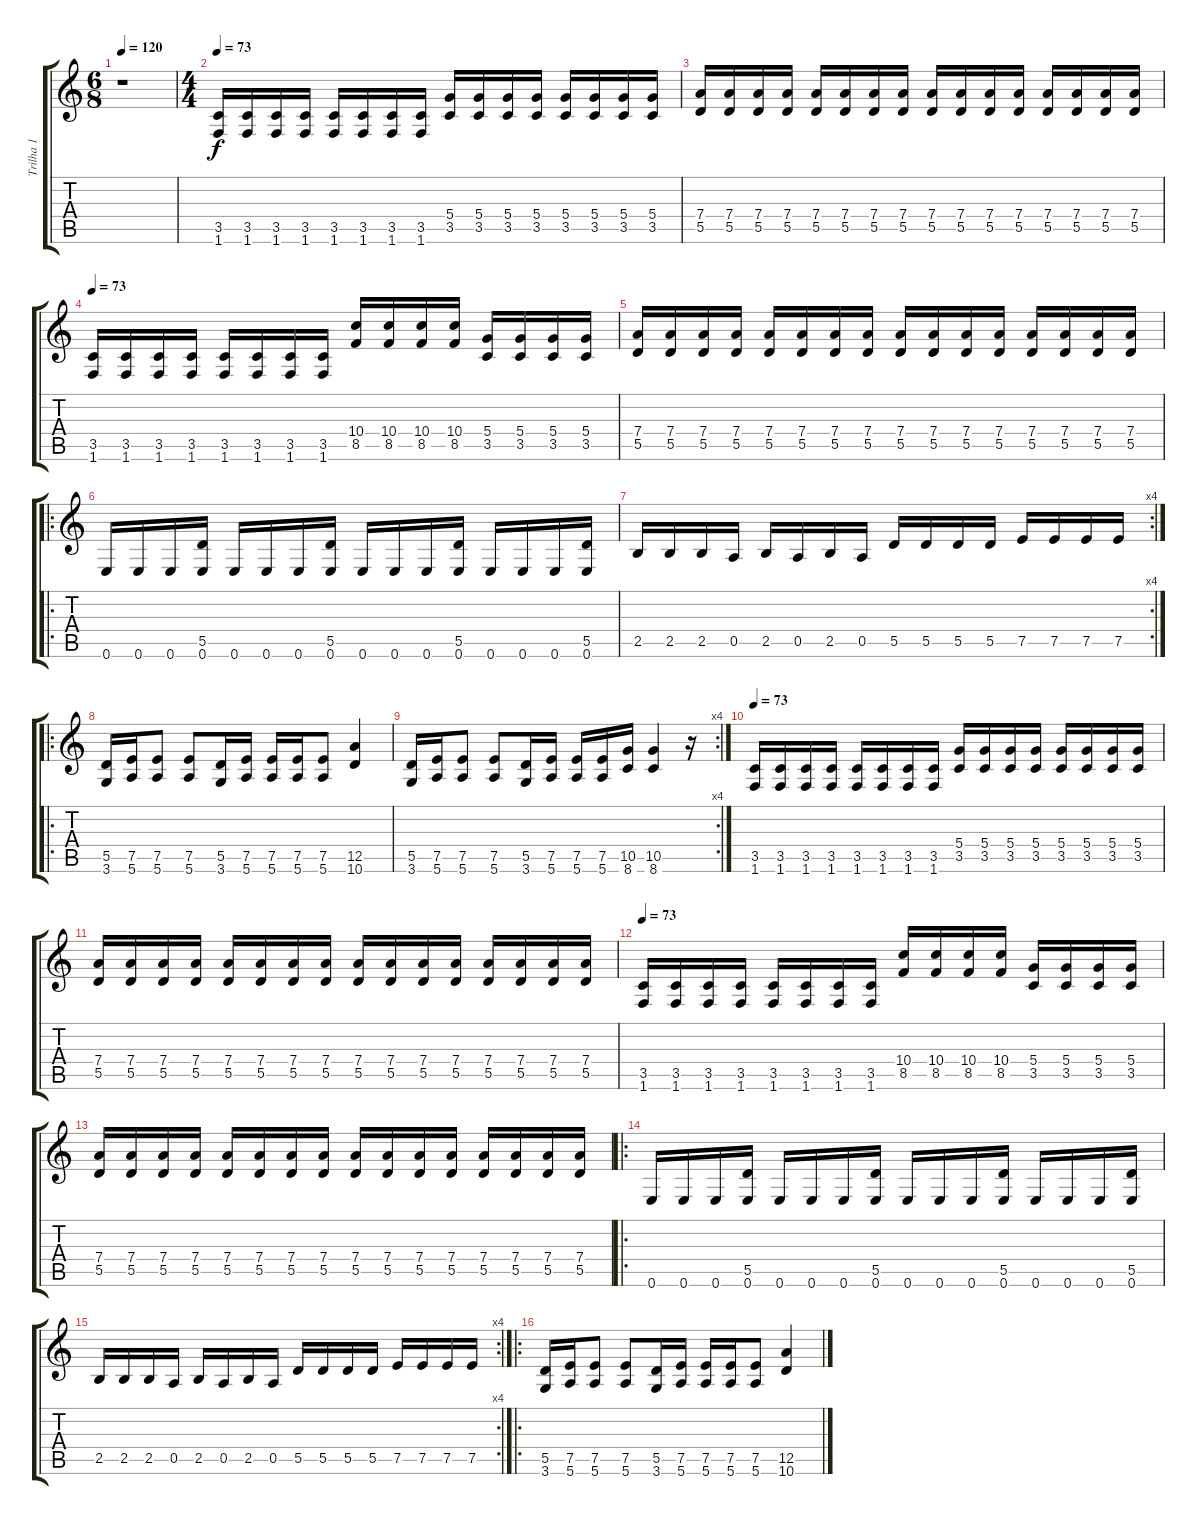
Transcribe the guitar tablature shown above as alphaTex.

\track ("Trilha 1" "Trilha 1") {instrument overdrivenguitar}
\staff {score tabs}
\tuning (E4 B3 G3 D3 A2 E2) {hide}
\ts (6 8)
\tempo 120
\clef g2
\ks c
r.1{dy f instrument overdrivenguitar} |
\ts (4 4)
\tempo 73
(3.5 1.6).16 (3.5 1.6).16 (3.5 1.6).16 (3.5 1.6).16 (3.5 1.6).16 (3.5 1.6).16 (3.5 1.6).16 (3.5 1.6).16 (5.4 3.5).16 (5.4 3.5).16 (5.4 3.5).16 (5.4 3.5).16 (5.4 3.5).16 (5.4 3.5).16 (5.4 3.5).16 (5.4 3.5).16 |
(7.4 5.5).16 (7.4 5.5).16 (7.4 5.5).16 (7.4 5.5).16 (7.4 5.5).16 (7.4 5.5).16 (7.4 5.5).16 (7.4 5.5).16 (7.4 5.5).16 (7.4 5.5).16 (7.4 5.5).16 (7.4 5.5).16 (7.4 5.5).16 (7.4 5.5).16 (7.4 5.5).16 (7.4 5.5).16 |
\tempo 73
(3.5 1.6).16 (3.5 1.6).16 (3.5 1.6).16 (3.5 1.6).16 (3.5 1.6).16 (3.5 1.6).16 (3.5 1.6).16 (3.5 1.6).16 (10.4 8.5).16 (10.4 8.5).16 (10.4 8.5).16 (10.4 8.5).16 (5.4 3.5).16 (5.4 3.5).16 (5.4 3.5).16 (5.4 3.5).16 |
(7.4 5.5).16 (7.4 5.5).16 (7.4 5.5).16 (7.4 5.5).16 (7.4 5.5).16 (7.4 5.5).16 (7.4 5.5).16 (7.4 5.5).16 (7.4 5.5).16 (7.4 5.5).16 (7.4 5.5).16 (7.4 5.5).16 (7.4 5.5).16 (7.4 5.5).16 (7.4 5.5).16 (7.4 5.5).16 |
\ro
0.6.16{instrument electricguitarmuted} 0.6.16 0.6.16 (5.5 0.6).16 0.6.16 0.6.16 0.6.16 (5.5 0.6).16 0.6.16 0.6.16 0.6.16 (5.5 0.6).16 0.6.16 0.6.16 0.6.16 (5.5 0.6).16 |
\rc 4
2.5.16 2.5.16 2.5.16 0.5.16 2.5.16 0.5.16 2.5.16 0.5.16 5.5.16 5.5.16 5.5.16 5.5.16 7.5.16 7.5.16 7.5.16 7.5.16 |
\ro
(5.5 3.6).16{instrument overdrivenguitar} (7.5 5.6).16 (7.5 5.6).8 (7.5 5.6).8 (5.5 3.6).16 (7.5 5.6).16 (7.5 5.6).16 (7.5 5.6).16 (7.5 5.6).8 (12.5 10.6).4 |
\rc 4
(5.5 3.6).16 (7.5 5.6).16 (7.5 5.6).8 (7.5 5.6).8 (5.5 3.6).16 (7.5 5.6).16 (7.5 5.6).16 (7.5 5.6).16 (10.5 8.6).16 (10.5 8.6).4 r.16 |
\tempo 73
(3.5 1.6).16 (3.5 1.6).16 (3.5 1.6).16 (3.5 1.6).16 (3.5 1.6).16 (3.5 1.6).16 (3.5 1.6).16 (3.5 1.6).16 (5.4 3.5).16 (5.4 3.5).16 (5.4 3.5).16 (5.4 3.5).16 (5.4 3.5).16 (5.4 3.5).16 (5.4 3.5).16 (5.4 3.5).16 |
(7.4 5.5).16 (7.4 5.5).16 (7.4 5.5).16 (7.4 5.5).16 (7.4 5.5).16 (7.4 5.5).16 (7.4 5.5).16 (7.4 5.5).16 (7.4 5.5).16 (7.4 5.5).16 (7.4 5.5).16 (7.4 5.5).16 (7.4 5.5).16 (7.4 5.5).16 (7.4 5.5).16 (7.4 5.5).16 |
\tempo 73
(3.5 1.6).16 (3.5 1.6).16 (3.5 1.6).16 (3.5 1.6).16 (3.5 1.6).16 (3.5 1.6).16 (3.5 1.6).16 (3.5 1.6).16 (10.4 8.5).16 (10.4 8.5).16 (10.4 8.5).16 (10.4 8.5).16 (5.4 3.5).16 (5.4 3.5).16 (5.4 3.5).16 (5.4 3.5).16 |
(7.4 5.5).16 (7.4 5.5).16 (7.4 5.5).16 (7.4 5.5).16 (7.4 5.5).16 (7.4 5.5).16 (7.4 5.5).16 (7.4 5.5).16 (7.4 5.5).16 (7.4 5.5).16 (7.4 5.5).16 (7.4 5.5).16 (7.4 5.5).16 (7.4 5.5).16 (7.4 5.5).16 (7.4 5.5).16 |
\ro
0.6.16{instrument electricguitarmuted} 0.6.16 0.6.16 (5.5 0.6).16 0.6.16 0.6.16 0.6.16 (5.5 0.6).16 0.6.16 0.6.16 0.6.16 (5.5 0.6).16 0.6.16 0.6.16 0.6.16 (5.5 0.6).16 |
\rc 4
2.5.16 2.5.16 2.5.16 0.5.16 2.5.16 0.5.16 2.5.16 0.5.16 5.5.16 5.5.16 5.5.16 5.5.16 7.5.16 7.5.16 7.5.16 7.5.16 |
\ro
(5.5 3.6).16{instrument overdrivenguitar} (7.5 5.6).16 (7.5 5.6).8 (7.5 5.6).8 (5.5 3.6).16 (7.5 5.6).16 (7.5 5.6).16 (7.5 5.6).16 (7.5 5.6).8 (12.5 10.6).4
